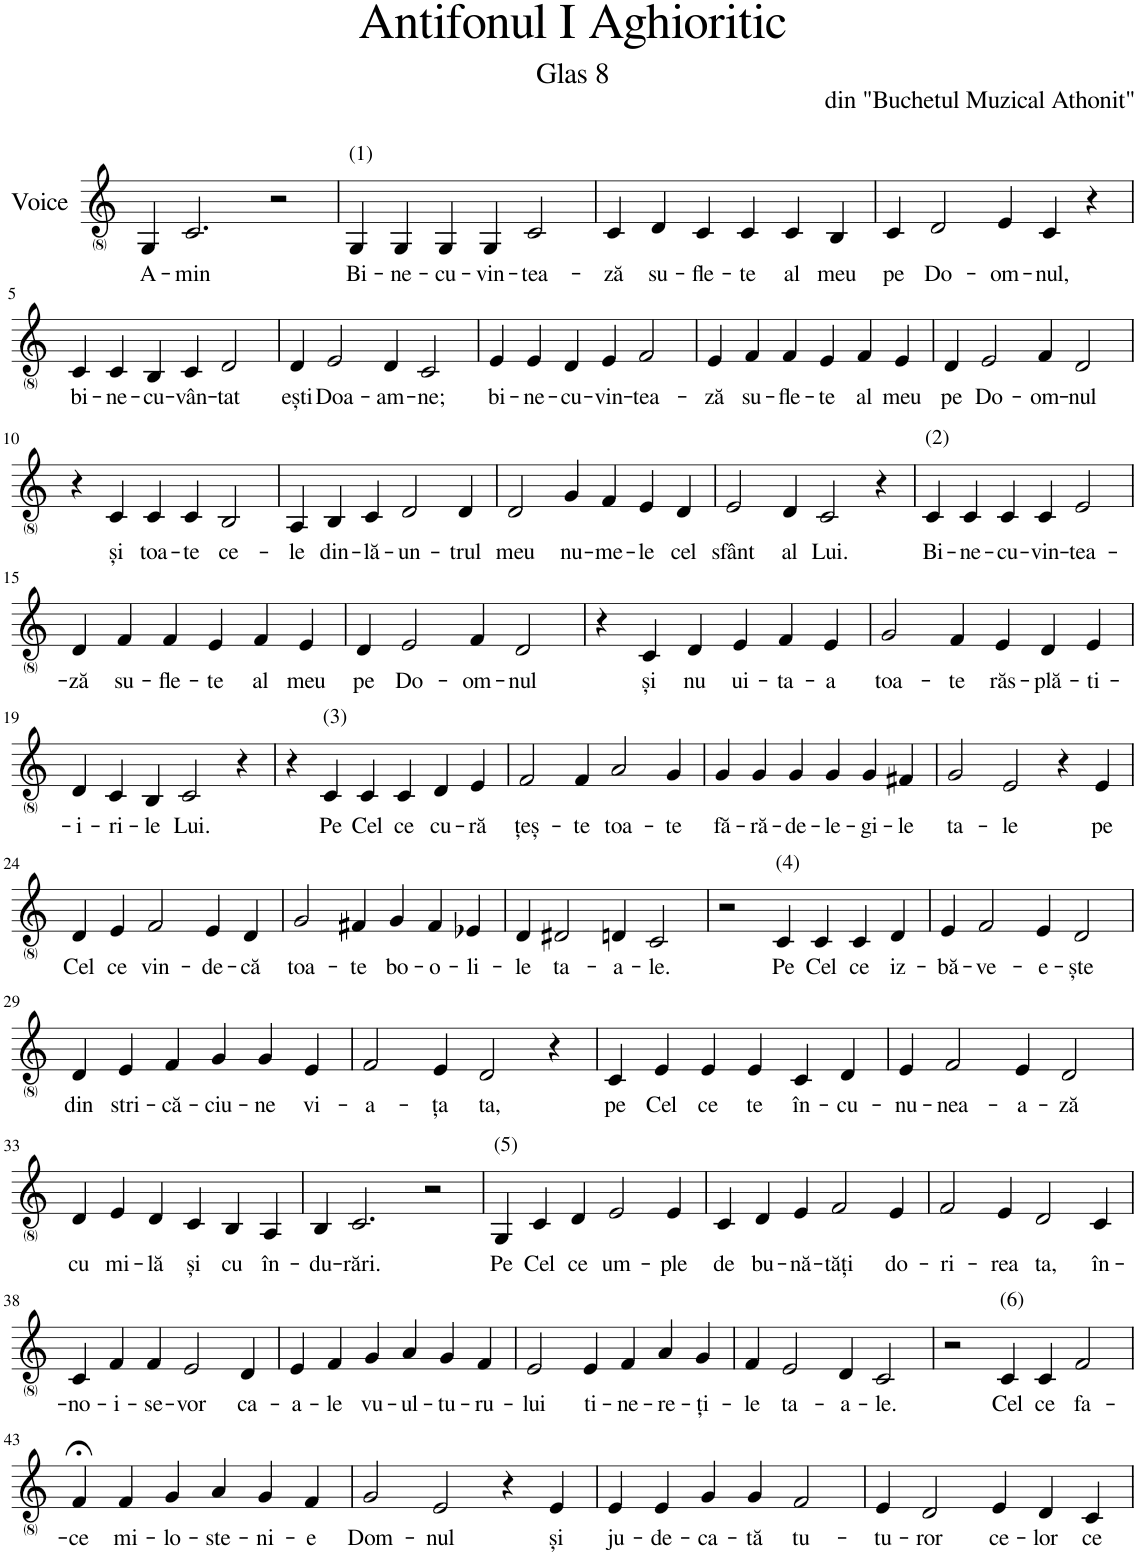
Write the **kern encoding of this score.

**kern	**text
*part1	*part1
*staff1	*staff1
*I"Voice	*
*clefG2	*
*k[]	*
*M6/4	*
=1	=1
!	!LO:LY:b
4G/	A-
!	!LO:LY:b
2.c/	-min
2r	.
=2	=2
!LO:TX:a:t=(1)	!
!	!LO:LY:b
4G/	Bi-
!	!LO:LY:b
4G/	-ne-
!	!LO:LY:b
4G/	-cu-
!	!LO:LY:b
4G/	-vin-
!	!LO:LY:b
2c/	-tea-
=3	=3
!	!LO:LY:b
4c/	-ză
!	!LO:LY:b
4d/	su-
!	!LO:LY:b
4c/	-fle-
!	!LO:LY:b
4c/	-te
!	!LO:LY:b
4c/	al
!	!LO:LY:b
4B/	meu
=4	=4
!	!LO:LY:b
4c/	pe
!	!LO:LY:b
2d/	Do-
!	!LO:LY:b
4e/	-om-
!	!LO:LY:b
4c/	-nul,
4r	.
!!LO:LB:g=z
=5	=5
!	!LO:LY:b
4c/	bi-
!	!LO:LY:b
4c/	-ne-
!	!LO:LY:b
4B/	-cu-
!	!LO:LY:b
4c/	-vân-
!	!LO:LY:b
2d/	-tat
=6	=6
!	!LO:LY:b
4d/	ești
!	!LO:LY:b
2e/	Doa-
!	!LO:LY:b
4d/	-am-
!	!LO:LY:b
2c/	ne;
=7	=7
!	!LO:LY:b
4e/	-bi-
!	!LO:LY:b
4e/	-ne-
!	!LO:LY:b
4d/	-cu-
!	!LO:LY:b
4e/	-vin-
!	!LO:LY:b
2f/	-tea-
=8	=8
!	!LO:LY:b
4e/	-ză
!	!LO:LY:b
4f/	su-
!	!LO:LY:b
4f/	-fle-
!	!LO:LY:b
4e/	-te
!	!LO:LY:b
4f/	al
!	!LO:LY:b
4e/	meu
=9	=9
!	!LO:LY:b
4d/	pe
!	!LO:LY:b
2e/	Do-
!	!LO:LY:b
4f/	-om-
!	!LO:LY:b
2d/	-nul
!!LO:LB:g=z
=10	=10
4r	.
!	!LO:LY:b
4c/	și
!	!LO:LY:b
4c/	toa-
!	!LO:LY:b
4c/	-te
!	!LO:LY:b
2B/	ce-
=11	=11
!	!LO:LY:b
4A/	-le
!	!LO:LY:b
4B/	din-
!	!LO:LY:b
4c/	-lă-
!	!LO:LY:b
2d/	-un-
!	!LO:LY:b
4d/	-trul
=12	=12
!	!LO:LY:b
2d/	meu
!	!LO:LY:b
4g/	nu-
!	!LO:LY:b
4f/	-me-
!	!LO:LY:b
4e/	-le
!	!LO:LY:b
4d/	cel
=13	=13
!	!LO:LY:b
2e/	sfânt
!	!LO:LY:b
4d/	al
!	!LO:LY:b
2c/	Lui.
4r	.
=14	=14
!LO:TX:a:t=(2)	!
!	!LO:LY:b
4c/	Bi-
!	!LO:LY:b
4c/	-ne-
!	!LO:LY:b
4c/	-cu-
!	!LO:LY:b
4c/	-vin-
!	!LO:LY:b
2e/	-tea-
!!LO:LB:g=z
=15	=15
!	!LO:LY:b
4d/	-ză
!	!LO:LY:b
4f/	su-
!	!LO:LY:b
4f/	-fle-
!	!LO:LY:b
4e/	-te
!	!LO:LY:b
4f/	al
!	!LO:LY:b
4e/	meu
=16	=16
!	!LO:LY:b
4d/	pe
!	!LO:LY:b
2e/	Do-
!	!LO:LY:b
4f/	-om-
!	!LO:LY:b
2d/	-nul
=17	=17
4r	.
!	!LO:LY:b
4c/	și
!	!LO:LY:b
4d/	nu
!	!LO:LY:b
4e/	ui-
!	!LO:LY:b
4f/	-ta-
!	!LO:LY:b
4e/	a
=18	=18
!	!LO:LY:b
2g/	toa-
!	!LO:LY:b
4f/	te
!	!LO:LY:b
4e/	răs-
!	!LO:LY:b
4d/	-plă-
!	!LO:LY:b
4e/	-ti-
!!LO:LB:g=z
=19	=19
!	!LO:LY:b
4d/	-i-
!	!LO:LY:b
4c/	ri-
!	!LO:LY:b
4B/	-le
!	!LO:LY:b
2c/	Lui.
4r	.
=20	=20
4r	.
!LO:TX:a:t=(3)	!
!	!LO:LY:b
4c/	Pe
!	!LO:LY:b
4c/	Cel
!	!LO:LY:b
4c/	ce
!	!LO:LY:b
4d/	cu-
!	!LO:LY:b
4e/	ră
=21	=21
!	!LO:LY:b
2f/	-țeș-
!	!LO:LY:b
4f/	-te
!	!LO:LY:b
2a/	toa-
!	!LO:LY:b
4g/	-te
=22	=22
!	!LO:LY:b
4g/	fă-
!	!LO:LY:b
4g/	-ră-
!	!LO:LY:b
4g/	-de-
!	!LO:LY:b
4g/	-le-
!	!LO:LY:b
4g/	-gi-
!	!LO:LY:b
4f#X/	-le
=23	=23
!	!LO:LY:b
2g/	ta-
!	!LO:LY:b
2e/	-le
4r	.
!	!LO:LY:b
4e/	pe
!!LO:LB:g=z
=24	=24
!	!LO:LY:b
4d/	Cel
!	!LO:LY:b
4e/	ce
!	!LO:LY:b
2f/	vin-
!	!LO:LY:b
4e/	-de-
!	!LO:LY:b
4d/	-că
=25	=25
!	!LO:LY:b
2g/	toa-
!	!LO:LY:b
4f#X/	-te
!	!LO:LY:b
4g/	bo-
!	!LO:LY:b
4f#/	-o-
!	!LO:LY:b
4e-X/	-li-
=26	=26
!	!LO:LY:b
4d/	-le
!	!LO:LY:b
2d#X/	ta-
!	!LO:LY:b
4dn/	-a-
!	!LO:LY:b
2c/	le.
=27	=27
2r	.
!LO:TX:a:t=(4)	!
!	!LO:LY:b
4c/	Pe
!	!LO:LY:b
4c/	Cel
!	!LO:LY:b
4c/	ce
!	!LO:LY:b
4d/	iz-
=28	=28
!	!LO:LY:b
4e/	-bă-
!	!LO:LY:b
2f/	-ve-
!	!LO:LY:b
4e/	-e-
!	!LO:LY:b
2d/	-ște
!!LO:LB:g=z
=29	=29
!	!LO:LY:b
4d/	din
!	!LO:LY:b
4e/	stri-
!	!LO:LY:b
4f/	-că-
!	!LO:LY:b
4g/	-ciu-
!	!LO:LY:b
4g/	-ne
!	!LO:LY:b
4e/	vi-
=30	=30
!	!LO:LY:b
2f/	-a-
!	!LO:LY:b
4e/	-ța
!	!LO:LY:b
2d/	ta,
4r	.
=31	=31
!	!LO:LY:b
4c/	pe
!	!LO:LY:b
4e/	Cel
!	!LO:LY:b
4e/	ce
!	!LO:LY:b
4e/	te
!	!LO:LY:b
4c/	în-
!	!LO:LY:b
4d/	-cu-
=32	=32
!	!LO:LY:b
4e/	-nu-
!	!LO:LY:b
2f/	-nea-
!	!LO:LY:b
4e/	-a-
!	!LO:LY:b
2d/	-ză
!!LO:LB:g=z
=33	=33
!	!LO:LY:b
4d/	cu
!	!LO:LY:b
4e/	mi-
!	!LO:LY:b
4d/	-lă
!	!LO:LY:b
4c/	și
!	!LO:LY:b
4B/	cu
!	!LO:LY:b
4A/	în-
=34	=34
!	!LO:LY:b
4B/	-du-
!	!LO:LY:b
2.c/	-rări.
2r	.
=35	=35
!LO:TX:a:t=(5)	!
!	!LO:LY:b
4G/	Pe
!	!LO:LY:b
4c/	Cel
!	!LO:LY:b
4d/	ce
!	!LO:LY:b
2e/	um-
!	!LO:LY:b
4e/	-ple
=36	=36
!	!LO:LY:b
4c/	de
!	!LO:LY:b
4d/	bu-
!	!LO:LY:b
4e/	-nă-
!	!LO:LY:b
2f/	-tăți
!	!LO:LY:b
4e/	do-
=37	=37
!	!LO:LY:b
2f/	-ri-
!	!LO:LY:b
4e/	-rea
!	!LO:LY:b
2d/	ta,
!	!LO:LY:b
4c/	în-
!!LO:LB:g=z
=38	=38
!	!LO:LY:b
4c/	-no-
!	!LO:LY:b
4f/	-i-
!	!LO:LY:b
4f/	-se-
!	!LO:LY:b
2e/	-vor
!	!LO:LY:b
4d/	ca-
=39	=39
!	!LO:LY:b
4e/	-a-
!	!LO:LY:b
4f/	-le
!	!LO:LY:b
4g/	vu-
!	!LO:LY:b
4a/	-ul-
!	!LO:LY:b
4g/	-tu-
!	!LO:LY:b
4f/	-ru-
=40	=40
!	!LO:LY:b
2e/	-lui
!	!LO:LY:b
4e/	ti-
!	!LO:LY:b
4f/	-ne-
!	!LO:LY:b
4a/	-re-
!	!LO:LY:b
4g/	-ți-
=41	=41
!	!LO:LY:b
4f/	-le
!	!LO:LY:b
2e/	ta-
!	!LO:LY:b
4d/	-a-
!	!LO:LY:b
2c/	-le.
=42	=42
2r	.
!LO:TX:a:t=(6)	!
!	!LO:LY:b
4c/	Cel
!	!LO:LY:b
4c/	ce
!	!LO:LY:b
2f/	fa-
!!LO:LB:g=z
=43	=43
!	!LO:LY:b
4f;</	-ce
!	!LO:LY:b
4f/	mi-
!	!LO:LY:b
4g/	-lo-
!	!LO:LY:b
4a/	-ste-
!	!LO:LY:b
4g/	-ni-
!	!LO:LY:b
4f/	-e
=44	=44
!	!LO:LY:b
2g/	Dom-
!	!LO:LY:b
2e/	-nul
4r	.
!	!LO:LY:b
4e/	și
=45	=45
!	!LO:LY:b
4e/	ju-
!	!LO:LY:b
4e/	-de-
!	!LO:LY:b
4g/	-ca-
!	!LO:LY:b
4g/	-tă
!	!LO:LY:b
2f/	tu-
=46	=46
!	!LO:LY:b
4e/	-tu-
!	!LO:LY:b
2d/	-ror
!	!LO:LY:b
4e/	ce-
!	!LO:LY:b
4d/	-lor
!	!LO:LY:b
4c/	ce
=	=
*-	*-
